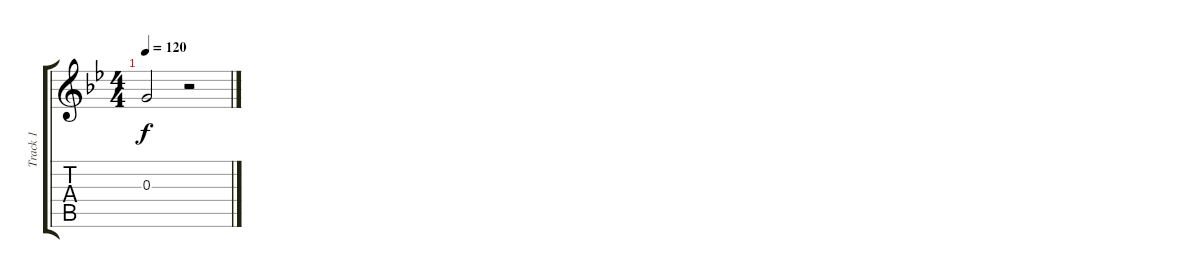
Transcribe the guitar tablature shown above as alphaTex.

\track ("Track 1" "Track 1") {instrument electricguitarjazz}
\staff {score tabs}
\tuning (E4 B3 G3 D3 A2 E2) {hide}
\ts (4 4)
\tempo 120
\clef g2
\ks gminor
0.3{t}.2{dy f} r.2
